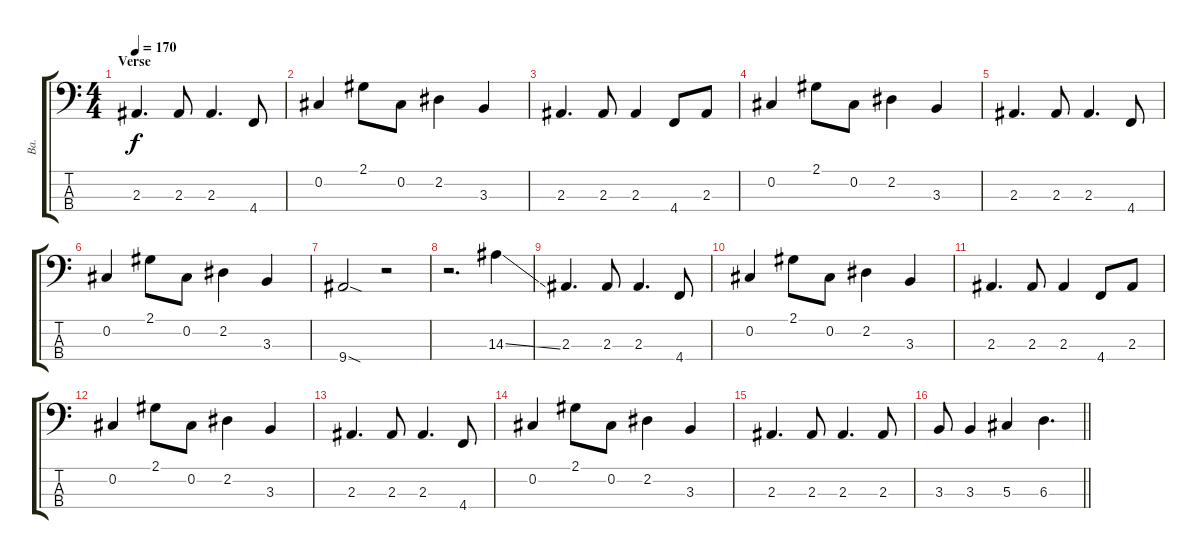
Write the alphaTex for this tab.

\track ("Ba." "Ba.") {instrument electricbassfinger}
\staff {score tabs}
\tuning (Gb2 Db2 Ab1 Db1) {hide}
\ts (4 4)
\section ("" "Verse")
\tempo 170
\clef f4
\ks c
2.3.4{d dy f} 2.3.8 2.3.4{d} 4.4.8 |
0.2.4 2.1.8 0.2.8 2.2.4 3.3.4 |
2.3.4{d} 2.3.8 2.3.4 4.4.8 2.3.8 |
0.2.4 2.1.8 0.2.8 2.2.4 3.3.4 |
2.3.4{d} 2.3.8 2.3.4{d} 4.4.8 |
0.2.4 2.1.8 0.2.8 2.2.4 3.3.4 |
9.4{sod}.2 r.2 |
r.2{d} 14.3{ss}.4 |
2.3.4{d} 2.3.8 2.3.4{d} 4.4.8 |
0.2.4 2.1.8 0.2.8 2.2.4 3.3.4 |
2.3.4{d} 2.3.8 2.3.4 4.4.8 2.3.8 |
0.2.4 2.1.8 0.2.8 2.2.4 3.3.4 |
2.3.4{d} 2.3.8 2.3.4{d} 4.4.8 |
0.2.4 2.1.8 0.2.8 2.2.4 3.3.4 |
2.3.4{d} 2.3.8 2.3.4{d} 2.3.8 |
\barLineRight lightlight
3.3.8 3.3.4 5.3.4 6.3.4{d}
